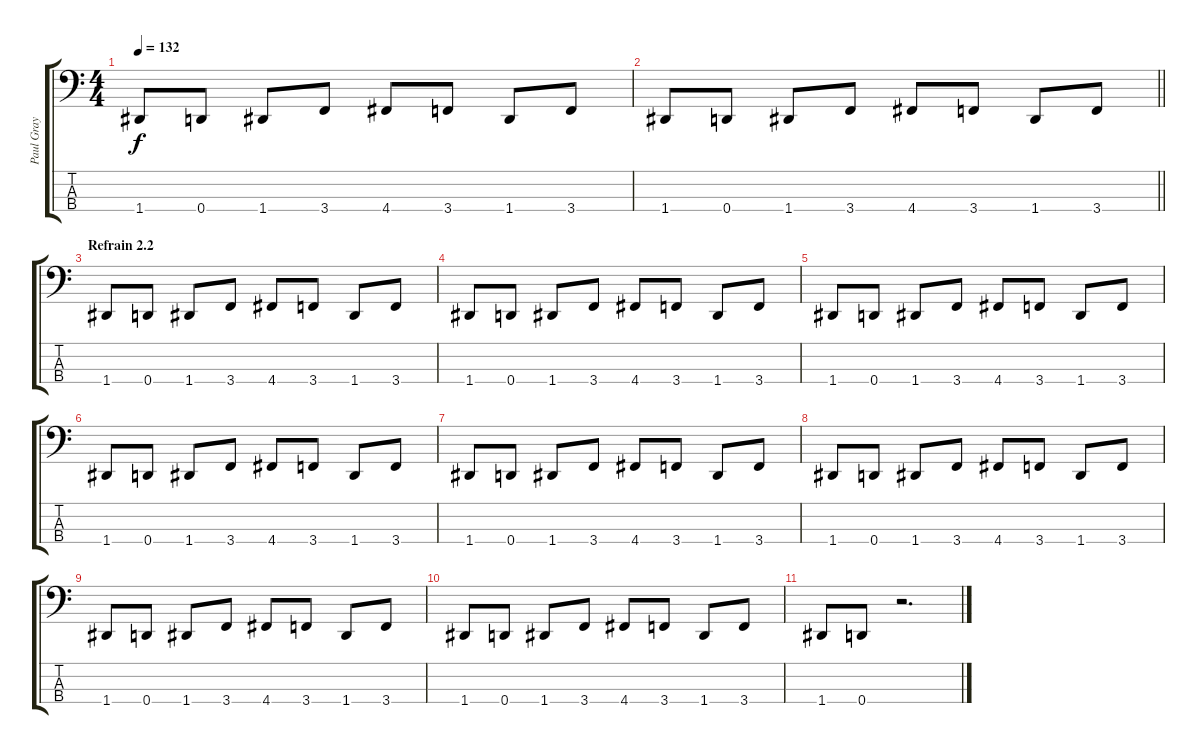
\track ("Paul Gray" "Paul Gray") {instrument electricbasspick}
\staff {score tabs}
\tuning (G2 D2 A1 D1) {hide}
\ts (4 4)
\tempo 132
\clef f4
\ks c
1.4.8{dy f} 0.4.8 1.4.8 3.4.8 4.4.8 3.4.8 1.4.8 3.4.8 |
\barLineRight lightlight
1.4.8 0.4.8 1.4.8 3.4.8 4.4.8 3.4.8 1.4.8 3.4.8 |
\section ("" "Refrain 2.2")
1.4.8 0.4.8 1.4.8 3.4.8 4.4.8 3.4.8 1.4.8 3.4.8 |
1.4.8 0.4.8 1.4.8 3.4.8 4.4.8 3.4.8 1.4.8 3.4.8 |
1.4.8 0.4.8 1.4.8 3.4.8 4.4.8 3.4.8 1.4.8 3.4.8 |
1.4.8 0.4.8 1.4.8 3.4.8 4.4.8 3.4.8 1.4.8 3.4.8 |
1.4.8 0.4.8 1.4.8 3.4.8 4.4.8 3.4.8 1.4.8 3.4.8 |
1.4.8 0.4.8 1.4.8 3.4.8 4.4.8 3.4.8 1.4.8 3.4.8 |
1.4.8 0.4.8 1.4.8 3.4.8 4.4.8 3.4.8 1.4.8 3.4.8 |
1.4.8 0.4.8 1.4.8 3.4.8 4.4.8 3.4.8 1.4.8 3.4.8 |
1.4.8 0.4.8 r.2{d}
